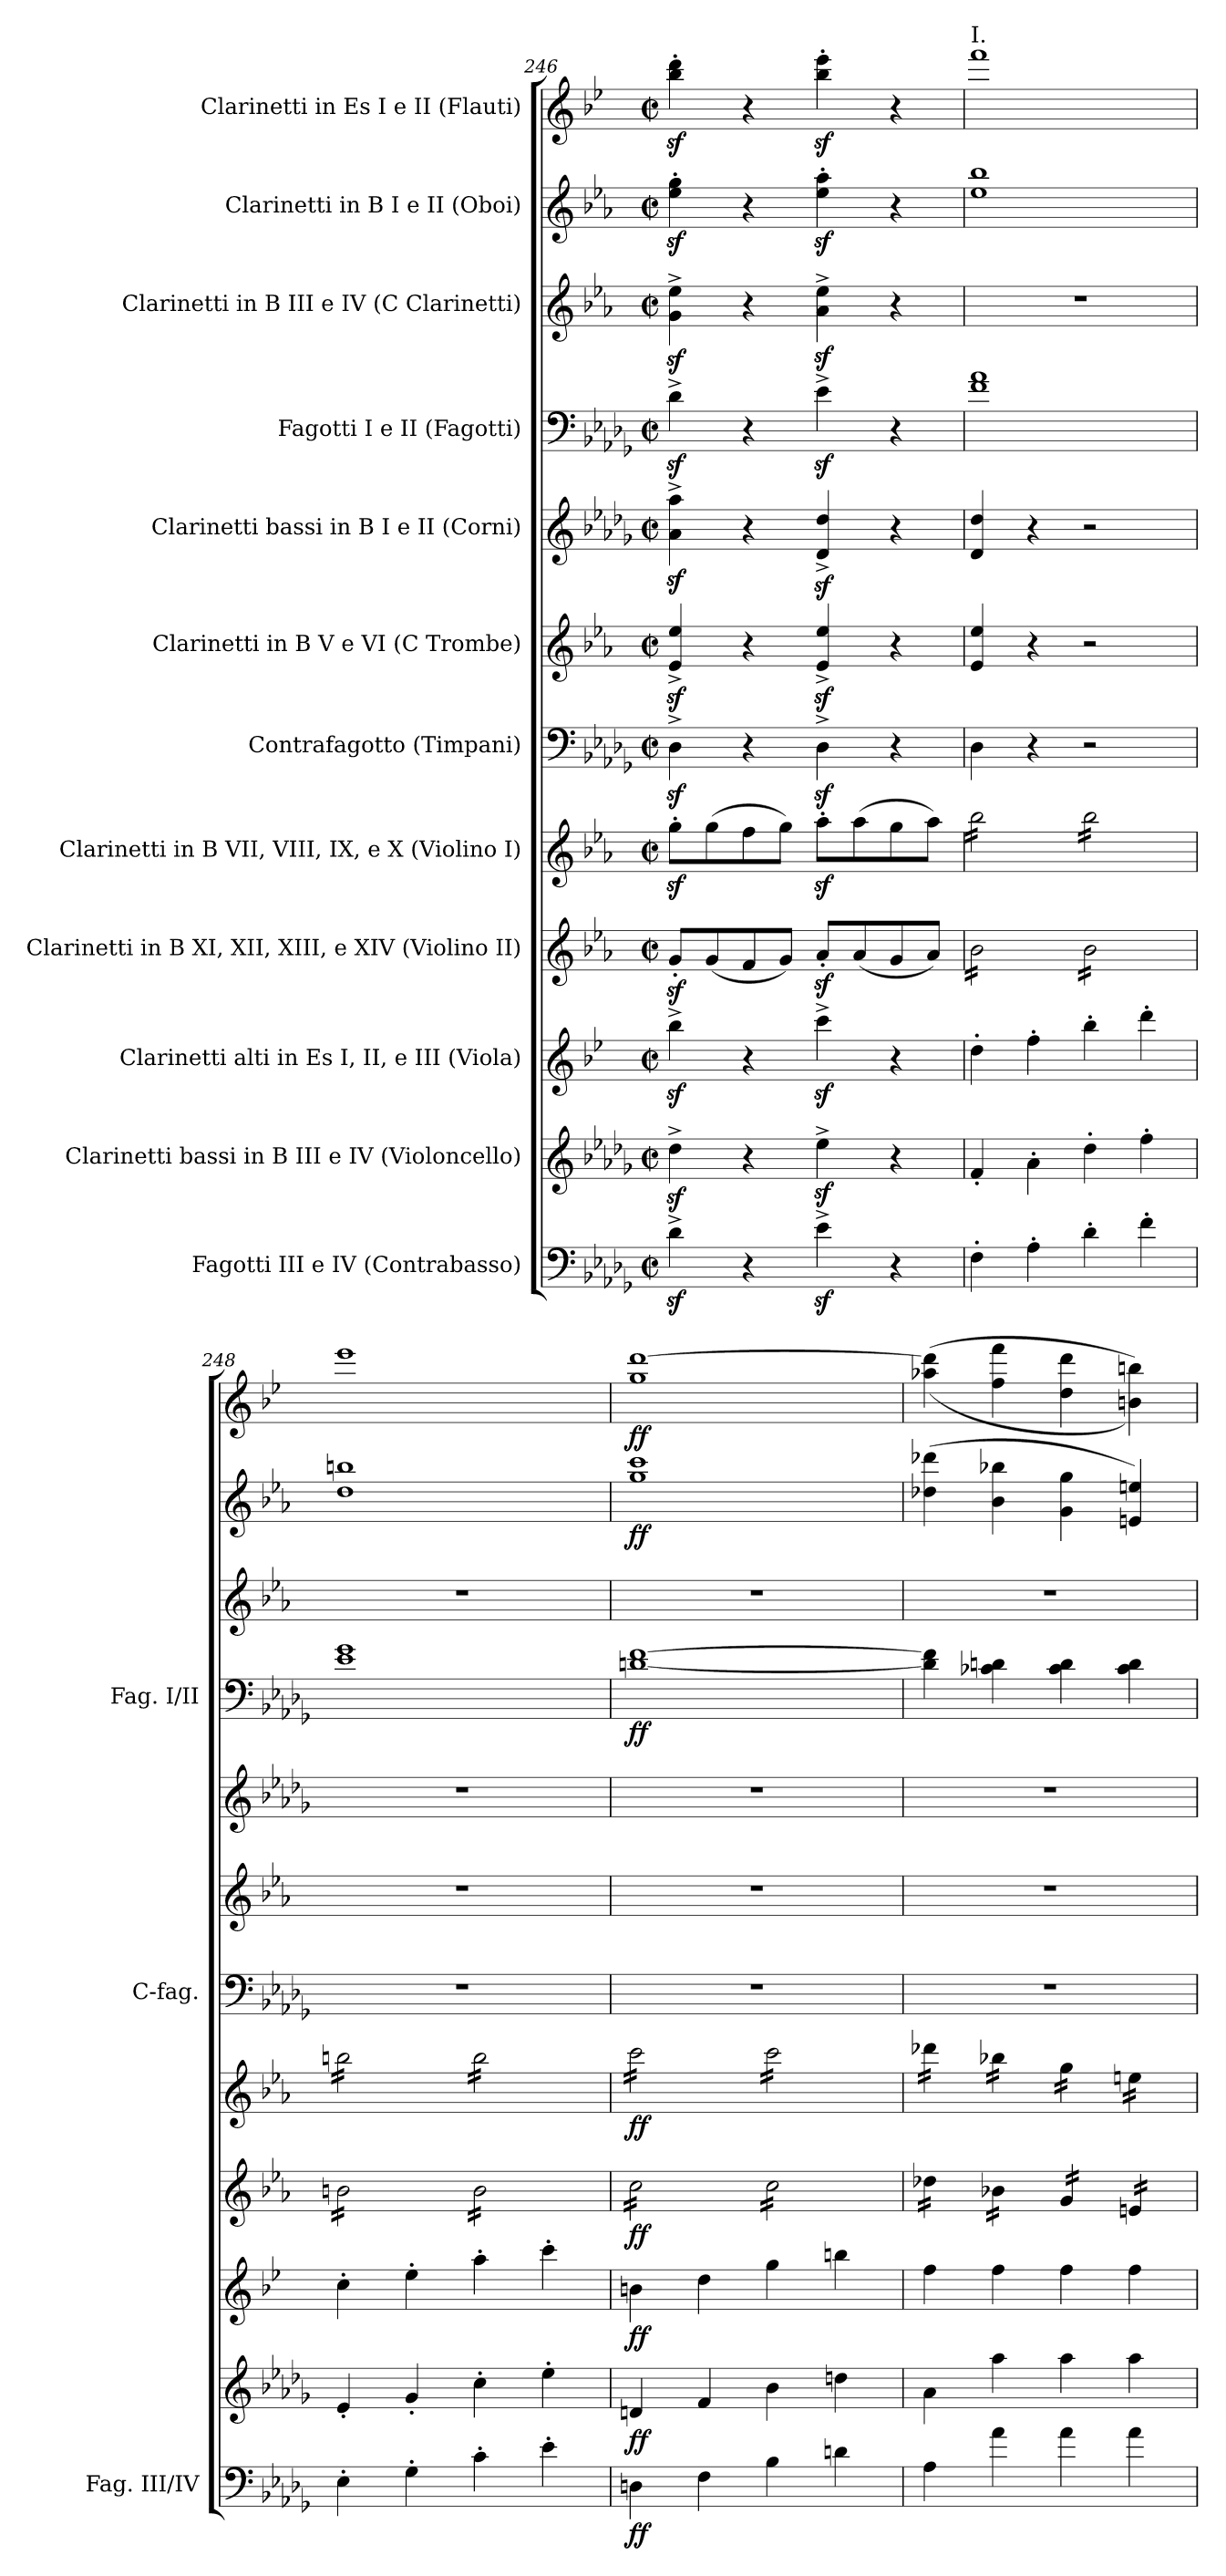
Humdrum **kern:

**kern	**dynam	**kern	**dynam	**kern	**dynam	**kern	**dynam	**kern	**dynam	**kern	**kern	**kern	**kern	**dynam	**kern	**kern	**dynam	**kern	**dynam
*part12	*part12	*part11	*part11	*part10	*part10	*part9	*part9	*part8	*part8	*part7	*part6	*part5	*part4	*part4	*part3	*part2	*part2	*part1	*part1
*staff12	*staff12	*staff11	*staff11	*staff10	*staff10	*staff9	*staff9	*staff8	*staff8	*staff7	*staff6	*staff5	*staff4	*staff4	*staff3	*staff2	*staff2	*staff1	*staff1
*I"Fagotti III e IV (Contrabasso)	*	*I"Clarinetti bassi in B III e IV (Violoncello)	*	*I"Clarinetti alti in Es I, II, e III (Viola)	*	*I"Clarinetti in B XI, XII, XIII, e XIV (Violino II)	*	*I"Clarinetti in B VII, VIII, IX, e X (Violino I)	*	*I"Contrafagotto (Timpani)	*I"Clarinetti in B V e VI (C Trombe)	*I"Clarinetti bassi in B I e II (Corni)	*I"Fagotti I e II (Fagotti)	*	*I"Clarinetti in B III e IV (C Clarinetti)	*I"Clarinetti in B I e II (Oboi)	*	*I"Clarinetti in Es I e II (Flauti)	*
*I'Fag. III/IV	*	*	*	*	*	*	*	*	*	*I'C-fag.	*	*	*I'Fag. I/II	*	*	*	*	*	*
*clefF4	*	*clefG2	*	*clefG2	*	*clefG2	*	*clefG2	*	*clefF4	*clefG2	*clefG2	*clefF4	*	*clefG2	*clefG2	*	*clefG2	*
*	*	*ITrd8c14	*	*ITrd5c9	*	*ITrd1c2	*	*ITrd1c2	*	*ITrd7c12	*ITrd1c2	*ITrd8c14	*	*	*ITrd1c2	*ITrd1c2	*	*ITrd-2c-3	*
*k[b-e-a-d-g-]	*	*k[b-e-a-d-g-]	*	*k[b-e-a-d-g-]	*	*k[b-e-a-d-g-]	*	*k[b-e-a-d-g-]	*	*k[b-e-a-d-g-]	*k[b-e-a-d-g-]	*k[b-e-a-d-g-]	*k[b-e-a-d-g-]	*	*k[b-e-a-d-g-]	*k[b-e-a-d-g-]	*	*k[b-e-a-d-g-]	*
*M2/2	*	*M2/2	*	*M2/2	*	*M2/2	*	*M2/2	*	*M2/2	*M2/2	*M2/2	*M2/2	*	*M2/2	*M2/2	*	*M2/2	*
*met(c|)	*	*met(c|)	*	*met(c|)	*	*met(c|)	*	*met(c|)	*	*met(c|)	*met(c|)	*met(c|)	*met(c|)	*	*met(c|)	*met(c|)	*	*met(c|)	*
=246	=246	=246	=246	=246	=246	=246	=246	=246	=246	=246	=246	=246	=246	=246	=246	=246	=246	=246	=246
4d-z<^\	.	4d-z<^\	.	4dd-z<^\	.	8fz<'/L	.	8ffz<'\L	.	4DD-z<^\	4d-/z<^ 4dd-/z<^	4A-\z<^ 4a-\z<^	4d-z<^\	.	4f\z<^ 4dd-\z<^	4dd-\z<' 4ff\z<'	.	4ddd-\z<' 4fff\z<'	.
.	.	.	.	.	.	(<8f/	.	(>8ff\	.	.	.	.	.	.	.	.	.	.	.
4r	.	4r	.	4r	.	8e-/	.	8ee-\	.	4r	4r	4r	4r	.	4r	4r	.	4r	.
.	.	.	.	.	.	8f/J)	.	8ff\J)	.	.	.	.	.	.	.	.	.	.	.
4e-z<^\	.	4e-z<^\	.	4ee-z<^\	.	8g-z<'/L	.	8gg-z<'\L	.	4DD-z<^\	4d-/z<^ 4dd-/z<^	4D-/z<^ 4d-/z<^	4e-z<^\	.	4g-\z<^ 4dd-\z<^	4dd-\z<' 4gg-\z<'	.	4ddd-\z<' 4ggg-\z<'	.
.	.	.	.	.	.	(<8g-/	.	(>8gg-\	.	.	.	.	.	.	.	.	.	.	.
4r	.	4r	.	4r	.	8f/	.	8ff\	.	4r	4r	4r	4r	.	4r	4r	.	4r	.
.	.	.	.	.	.	8g-/J)	.	8gg-\J)	.	.	.	.	.	.	.	.	.	.	.
=247	=247	=247	=247	=247	=247	=247	=247	=247	=247	=247	=247	=247	=247	=247	=247	=247	=247	=247	=247
!	!	!	!	!	!	!	!	!	!	!	!	!	!	!	!	!	!	!LO:TX:a:t=I.	!
*	*	*	*	*	*	*tremolo	*	*	*	*	*	*	*	*	*	*	*	*	*
*	*	*	*	*	*	*	*	*tremolo	*	*	*	*	*	*	*	*	*	*	*
4F'\	.	4F'/	.	4f'\	.	16a-\LL	.	16aa-\LL	.	4DD-\	4d-/ 4dd-/	4D-/ 4d-/	1f 1a-	.	1r	1dd- 1aa-	.	1aaa-	.
.	.	.	.	.	.	16a-\	.	16aa-\	.	.	.	.	.	.	.	.	.	.	.
.	.	.	.	.	.	16a-\	.	16aa-\	.	.	.	.	.	.	.	.	.	.	.
.	.	.	.	.	.	16a-\	.	16aa-\	.	.	.	.	.	.	.	.	.	.	.
4A-'\	.	4A-'\	.	4a-'\	.	16a-\	.	16aa-\	.	4r	4r	4r	.	.	.	.	.	.	.
.	.	.	.	.	.	16a-\	.	16aa-\	.	.	.	.	.	.	.	.	.	.	.
.	.	.	.	.	.	16a-\	.	16aa-\	.	.	.	.	.	.	.	.	.	.	.
.	.	.	.	.	.	16a-\JJ	.	16aa-\JJ	.	.	.	.	.	.	.	.	.	.	.
4d-'\	.	4d-'\	.	4dd-'\	.	16a-\LL	.	16aa-\LL	.	2r	2r	2r	.	.	.	.	.	.	.
.	.	.	.	.	.	16a-\	.	16aa-\	.	.	.	.	.	.	.	.	.	.	.
.	.	.	.	.	.	16a-\	.	16aa-\	.	.	.	.	.	.	.	.	.	.	.
.	.	.	.	.	.	16a-\	.	16aa-\	.	.	.	.	.	.	.	.	.	.	.
4f'\	.	4f'\	.	4ff'\	.	16a-\	.	16aa-\	.	.	.	.	.	.	.	.	.	.	.
.	.	.	.	.	.	16a-\	.	16aa-\	.	.	.	.	.	.	.	.	.	.	.
.	.	.	.	.	.	16a-\	.	16aa-\	.	.	.	.	.	.	.	.	.	.	.
.	.	.	.	.	.	16a-\JJ	.	16aa-\JJ	.	.	.	.	.	.	.	.	.	.	.
=248	=248	=248	=248	=248	=248	=248	=248	=248	=248	=248	=248	=248	=248	=248	=248	=248	=248	=248	=248
4E-'\	.	4E-'/	.	4e-'\	.	16an\LL	.	16aan\LL	.	1r	1r	1r	1e- 1g-	.	1r	1cc 1aan	.	1ggg-	.
.	.	.	.	.	.	16an\	.	16aan\	.	.	.	.	.	.	.	.	.	.	.
.	.	.	.	.	.	16an\	.	16aan\	.	.	.	.	.	.	.	.	.	.	.
.	.	.	.	.	.	16an\	.	16aan\	.	.	.	.	.	.	.	.	.	.	.
4G-'\	.	4G-'/	.	4g-'\	.	16an\	.	16aan\	.	.	.	.	.	.	.	.	.	.	.
.	.	.	.	.	.	16an\	.	16aan\	.	.	.	.	.	.	.	.	.	.	.
.	.	.	.	.	.	16an\	.	16aan\	.	.	.	.	.	.	.	.	.	.	.
.	.	.	.	.	.	16an\JJ	.	16aan\JJ	.	.	.	.	.	.	.	.	.	.	.
4c'\	.	4c'\	.	4cc'\	.	16a\LL	.	16aa\LL	.	.	.	.	.	.	.	.	.	.	.
.	.	.	.	.	.	16a\	.	16aa\	.	.	.	.	.	.	.	.	.	.	.
.	.	.	.	.	.	16a\	.	16aa\	.	.	.	.	.	.	.	.	.	.	.
.	.	.	.	.	.	16a\	.	16aa\	.	.	.	.	.	.	.	.	.	.	.
4e-'\	.	4e-'\	.	4ee-'\	.	16a\	.	16aa\	.	.	.	.	.	.	.	.	.	.	.
.	.	.	.	.	.	16a\	.	16aa\	.	.	.	.	.	.	.	.	.	.	.
.	.	.	.	.	.	16a\	.	16aa\	.	.	.	.	.	.	.	.	.	.	.
.	.	.	.	.	.	16a\JJ	.	16aa\JJ	.	.	.	.	.	.	.	.	.	.	.
=249	=249	=249	=249	=249	=249	=249	=249	=249	=249	=249	=249	=249	=249	=249	=249	=249	=249	=249	=249
!	!LO:DY:b	!	!LO:DY:b	!	!LO:DY:b	!	!LO:DY:b	!	!LO:DY:b	!	!	!	!	!LO:DY:b	!	!	!LO:DY:b	!	!LO:DY:b
4Dn\	ff	4Dn/	ff	4dn\	ff	16b-\LL	ff	16bb-\LL	ff	1r	1r	1r	[1dn [1f	ff	1r	1ff 1bb-	ff	1bb- [1fff	ff
.	.	.	.	.	.	16b-\	.	16bb-\	.	.	.	.	.	.	.	.	.	.	.
.	.	.	.	.	.	16b-\	.	16bb-\	.	.	.	.	.	.	.	.	.	.	.
.	.	.	.	.	.	16b-\	.	16bb-\	.	.	.	.	.	.	.	.	.	.	.
4F\	.	4F/	.	4f\	.	16b-\	.	16bb-\	.	.	.	.	.	.	.	.	.	.	.
.	.	.	.	.	.	16b-\	.	16bb-\	.	.	.	.	.	.	.	.	.	.	.
.	.	.	.	.	.	16b-\	.	16bb-\	.	.	.	.	.	.	.	.	.	.	.
.	.	.	.	.	.	16b-\JJ	.	16bb-\JJ	.	.	.	.	.	.	.	.	.	.	.
4B-\	.	4B-\	.	4b-\	.	16b-\LL	.	16bb-\LL	.	.	.	.	.	.	.	.	.	.	.
.	.	.	.	.	.	16b-\	.	16bb-\	.	.	.	.	.	.	.	.	.	.	.
.	.	.	.	.	.	16b-\	.	16bb-\	.	.	.	.	.	.	.	.	.	.	.
.	.	.	.	.	.	16b-\	.	16bb-\	.	.	.	.	.	.	.	.	.	.	.
4dn\	.	4dn\	.	4ddn\	.	16b-\	.	16bb-\	.	.	.	.	.	.	.	.	.	.	.
.	.	.	.	.	.	16b-\	.	16bb-\	.	.	.	.	.	.	.	.	.	.	.
.	.	.	.	.	.	16b-\	.	16bb-\	.	.	.	.	.	.	.	.	.	.	.
.	.	.	.	.	.	16b-\JJ	.	16bb-\JJ	.	.	.	.	.	.	.	.	.	.	.
!!LO:PB:g=z
=250	=250	=250	=250	=250	=250	=250	=250	=250	=250	=250	=250	=250	=250	=250	=250	=250	=250	=250	=250
4A-\	.	4A-\	.	4a-\	.	16cc-X\LL	.	16ccc-X\LL	.	1r	1r	1r	4d\] 4f\]	.	1r	(>4cc-X\ 4ccc-X\	.	(<(>4ccc-X\ 4fff\]	.
.	.	.	.	.	.	16cc-X\	.	16ccc-X\	.	.	.	.	.	.	.	.	.	.	.
.	.	.	.	.	.	16cc-X\	.	16ccc-X\	.	.	.	.	.	.	.	.	.	.	.
.	.	.	.	.	.	16cc-X\JJ	.	16ccc-X\JJ	.	.	.	.	.	.	.	.	.	.	.
4a-\	.	4a-\	.	4a-\	.	16a-X\LL	.	16aa-X\LL	.	.	.	.	4c-X\ 4dn\	.	.	4a-\ 4aa-X\	.	4aa-\ 4aaa-\	.
.	.	.	.	.	.	16a-X\	.	16aa-X\	.	.	.	.	.	.	.	.	.	.	.
.	.	.	.	.	.	16a-X\	.	16aa-X\	.	.	.	.	.	.	.	.	.	.	.
.	.	.	.	.	.	16a-X\JJ	.	16aa-X\JJ	.	.	.	.	.	.	.	.	.	.	.
4a-\	.	4a-\	.	4a-\	.	16f/LL	.	16ff\LL	.	.	.	.	4c-\ 4d\	.	.	4f\ 4ff\	.	4ff\ 4fff\	.
.	.	.	.	.	.	16f/	.	16ff\	.	.	.	.	.	.	.	.	.	.	.
.	.	.	.	.	.	16f/	.	16ff\	.	.	.	.	.	.	.	.	.	.	.
.	.	.	.	.	.	16f/JJ	.	16ff\JJ	.	.	.	.	.	.	.	.	.	.	.
4a-\	.	4a-\	.	4a-\	.	16dn/LL	.	16ddn\LL	.	.	.	.	4c-\ 4d\	.	.	4dn/ 4ddn/)	.	4ddn\ 4dddn\))	.
.	.	.	.	.	.	16dn/	.	16ddn\	.	.	.	.	.	.	.	.	.	.	.
.	.	.	.	.	.	16dn/	.	16ddn\	.	.	.	.	.	.	.	.	.	.	.
.	.	.	.	.	.	16dn/JJ	.	16ddn\JJ	.	.	.	.	.	.	.	.	.	.	.
*	*	*	*	*	*	*	*	*Xtremolo	*	*	*	*	*	*	*	*	*	*	*
*	*	*	*	*	*	*Xtremolo	*	*	*	*	*	*	*	*	*	*	*	*	*
=	=	=	=	=	=	=	=	=	=	=	=	=	=	=	=	=	=	=	=
*-	*-	*-	*-	*-	*-	*-	*-	*-	*-	*-	*-	*-	*-	*-	*-	*-	*-	*-	*-
